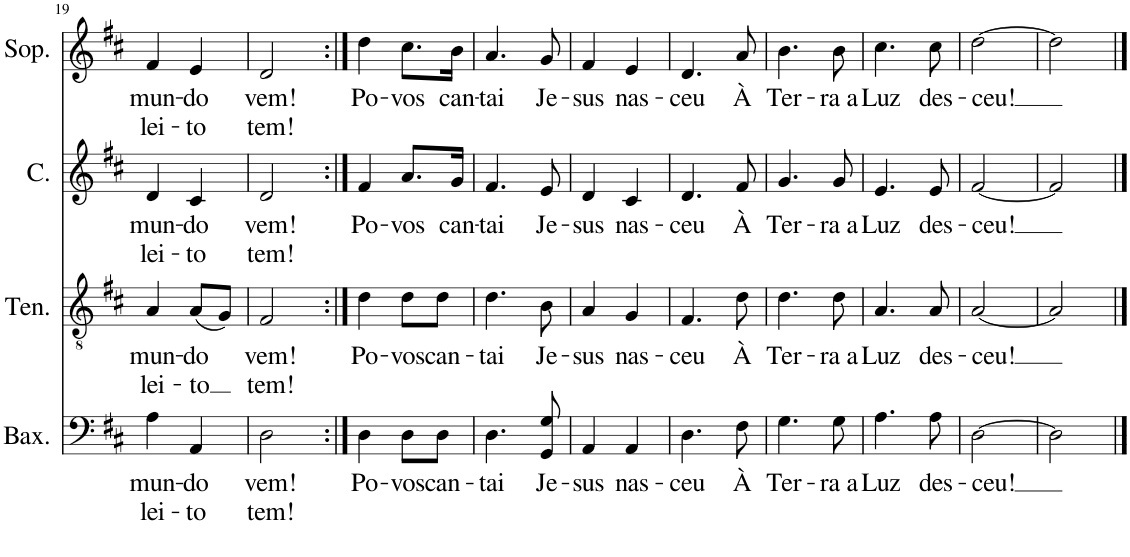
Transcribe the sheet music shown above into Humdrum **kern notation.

**kern	**text	**text	**kern	**text	**text	**kern	**text	**text	**kern	**text	**text
*part4	*part4	*part4	*part3	*part3	*part3	*part2	*part2	*part2	*part1	*part1	*part1
*staff4	*staff4	*staff4	*staff3	*staff3	*staff3	*staff2	*staff2	*staff2	*staff1	*staff1	*staff1
*I"Baixo	*	*	*I"Tenor	*	*	*I"Contralto	*	*	*I"Soprano	*	*
*I'Bax.	*	*	*I'Ten.	*	*	*I'C.	*	*	*I'Sop.	*	*
!!LO:PB:g=z
*clefF4	*	*	*clefGv2	*	*	*clefG2	*	*	*clefG2	*	*
*k[f#c#]	*	*	*k[f#c#]	*	*	*k[f#c#]	*	*	*k[f#c#]	*	*
*M2/4	*	*	*M2/4	*	*	*M2/4	*	*	*M2/4	*	*
=19	=19	=19	=19	=19	=19	=19	=19	=19	=19	=19	=19
!	!LO:LY:b	!LO:LY:b	!	!LO:LY:b	!LO:LY:b	!	!LO:LY:b	!LO:LY:b	!	!LO:LY:b	!LO:LY:b
4A\	mun-	lei-	4A/	mun-	lei-	4d/	mun-	lei-	4f#/	mun-	lei-
!	!LO:LY:b	!LO:LY:b	!	!LO:LY:b	!LO:LY:b	!	!LO:LY:b	!LO:LY:b	!	!LO:LY:b	!LO:LY:b
4AA/	-do	-to	(8A/L	-do	-to	4c#/	-do	-to	4e/	-do	-to
.	.	.	8G/J)	.	.	.	.	.	.	.	.
=20	=20	=20	=20	=20	=20	=20	=20	=20	=20	=20	=20
!	!LO:LY:b	!LO:LY:b	!	!LO:LY:b	!LO:LY:b	!	!LO:LY:b	!LO:LY:b	!	!LO:LY:b	!LO:LY:b
2D\	vem!	tem!	2F#/	vem!	tem!	2d/	vem!	tem!	2d/	vem!	tem!
=21:|!	=21:|!	=21:|!	=21:|!	=21:|!	=21:|!	=21:|!	=21:|!	=21:|!	=21:|!	=21:|!	=21:|!
!	!LO:LY:b	!	!	!LO:LY:b	!	!	!LO:LY:b	!	!	!LO:LY:b	!
4D\	Po-	.	4d\	Po-	.	4f#/	Po-	.	4dd\	Po-	.
!	!LO:LY:b	!	!	!LO:LY:b	!	!	!LO:LY:b	!	!	!LO:LY:b	!
8D\L	-vos	.	8d\L	-vos	.	8.a/L	-vos	.	8.cc#\L	-vos	.
!	!LO:LY:b	!	!	!LO:LY:b	!	!	!	!	!	!	!
8D\J	can-	.	8d\J	can-	.	.	.	.	.	.	.
!	!	!	!	!	!	!	!LO:LY:b	!	!	!LO:LY:b	!
.	.	.	.	.	.	16g/Jk	can-	.	16b\Jk	can-	.
=22	=22	=22	=22	=22	=22	=22	=22	=22	=22	=22	=22
!	!LO:LY:b	!	!	!LO:LY:b	!	!	!LO:LY:b	!	!	!LO:LY:b	!
4.D\	-tai	.	4.d\	-tai	.	4.f#/	-tai	.	4.a/	-tai	.
!	!LO:LY:b	!	!	!LO:LY:b	!	!	!LO:LY:b	!	!	!LO:LY:b	!
8GG/ 8G/	Je-	.	8B\	Je-	.	8e/	Je-	.	8g/	Je-	.
=23	=23	=23	=23	=23	=23	=23	=23	=23	=23	=23	=23
!	!LO:LY:b	!	!	!LO:LY:b	!	!	!LO:LY:b	!	!	!LO:LY:b	!
4AA/	-sus	.	4A/	-sus	.	4d/	-sus	.	4f#/	-sus	.
!	!LO:LY:b	!	!	!LO:LY:b	!	!	!LO:LY:b	!	!	!LO:LY:b	!
4AA/	nas-	.	4G/	nas-	.	4c#/	nas-	.	4e/	nas-	.
=24	=24	=24	=24	=24	=24	=24	=24	=24	=24	=24	=24
!	!LO:LY:b	!	!	!LO:LY:b	!	!	!LO:LY:b	!	!	!LO:LY:b	!
4.D\	-ceu	.	4.F#/	-ceu	.	4.d/	-ceu	.	4.d/	-ceu	.
!	!LO:LY:b	!	!	!LO:LY:b	!	!	!LO:LY:b	!	!	!LO:LY:b	!
8F#\	À	.	8d\	À	.	8f#/	À	.	8a/	À	.
=25	=25	=25	=25	=25	=25	=25	=25	=25	=25	=25	=25
!	!LO:LY:b	!	!	!LO:LY:b	!	!	!LO:LY:b	!	!	!LO:LY:b	!
4.G\	Ter-	.	4.d\	Ter-	.	4.g/	Ter-	.	4.b\	Ter-	.
!	!LO:LY:b	!	!	!LO:LY:b	!	!	!LO:LY:b	!	!	!LO:LY:b	!
8G\	-ra a	.	8d\	-ra a	.	8g/	-ra a	.	8b\	-ra a	.
=26	=26	=26	=26	=26	=26	=26	=26	=26	=26	=26	=26
!	!LO:LY:b	!	!	!LO:LY:b	!	!	!LO:LY:b	!	!	!LO:LY:b	!
4.A\	Luz	.	4.A/	Luz	.	4.e/	Luz	.	4.cc#\	Luz	.
!	!LO:LY:b	!	!	!LO:LY:b	!	!	!LO:LY:b	!	!	!LO:LY:b	!
8A\	des-	.	8A/	des-	.	8e/	des-	.	8cc#\	des-	.
=27	=27	=27	=27	=27	=27	=27	=27	=27	=27	=27	=27
!	!LO:LY:b	!	!	!LO:LY:b	!	!	!LO:LY:b	!	!	!LO:LY:b	!
[2D\	-ceu!	.	[2A/	-ceu!	.	[2f#/	-ceu!	.	[2dd\	-ceu!	.
=28	=28	=28	=28	=28	=28	=28	=28	=28	=28	=28	=28
2D\]	.	.	2A/]	.	.	2f#/]	.	.	2dd\]	.	.
==	==	==	==	==	==	==	==	==	==	==	==
*-	*-	*-	*-	*-	*-	*-	*-	*-	*-	*-	*-
